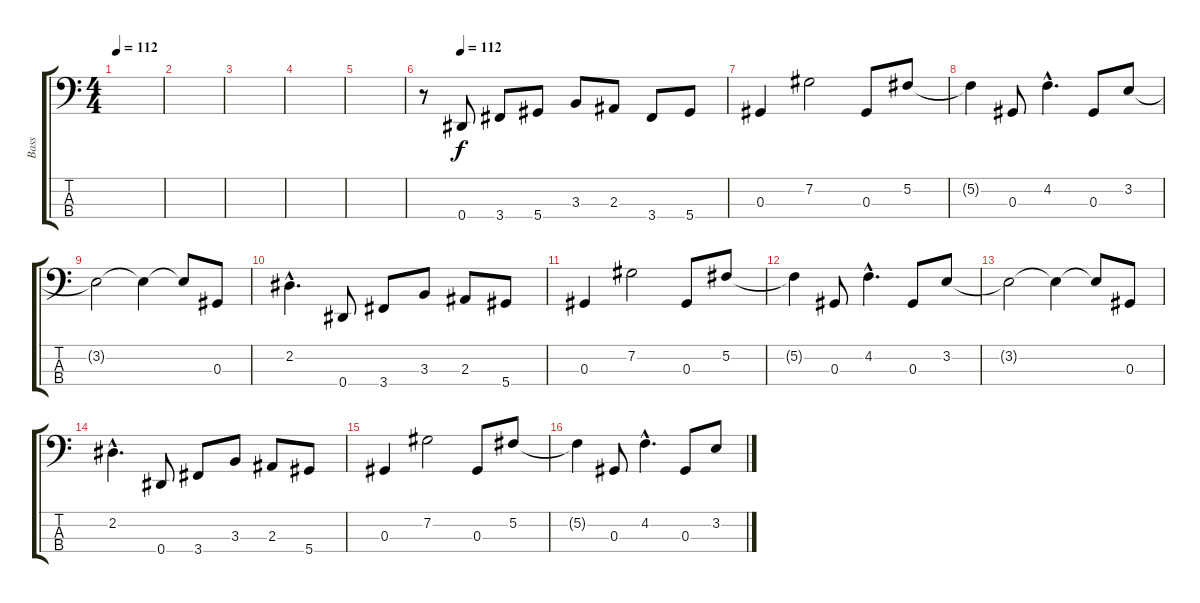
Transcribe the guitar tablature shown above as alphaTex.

\track ("Bass" "Bass") {instrument electricbassfinger}
\staff {score tabs}
\tuning (Gb2 Db2 Ab1 Eb1) {hide}
\ts (4 4)
\tempo 112
\clef f4
\ks c
|
|
|
|
|
\tempo (112 0.125)
r.8{instrument electricbassfinger} 0.4.8 3.4.8 5.4.8 3.3.8 2.3.8 3.4.8 5.4.8 |
0.3.4 7.2.2 0.3.8 5.2.8 |
5.2{t}.4 0.3.8 4.2{hac}.4{d} 0.3.8 3.2.8 |
3.2{t}.2 3.2{t}.4 3.2{t}.8 0.3.8 |
2.2{hac}.4{d} 0.4.8 3.4.8 3.3.8 2.3.8 5.4.8 |
0.3.4 7.2.2 0.3.8 5.2.8 |
5.2{t}.4 0.3.8 4.2{hac}.4{d} 0.3.8 3.2.8 |
3.2{t}.2 3.2{t}.4 3.2{t}.8 0.3.8 |
2.2{hac}.4{d} 0.4.8 3.4.8 3.3.8 2.3.8 5.4.8 |
0.3.4 7.2.2 0.3.8 5.2.8 |
5.2{t}.4 0.3.8 4.2{hac}.4{d} 0.3.8 3.2.8
